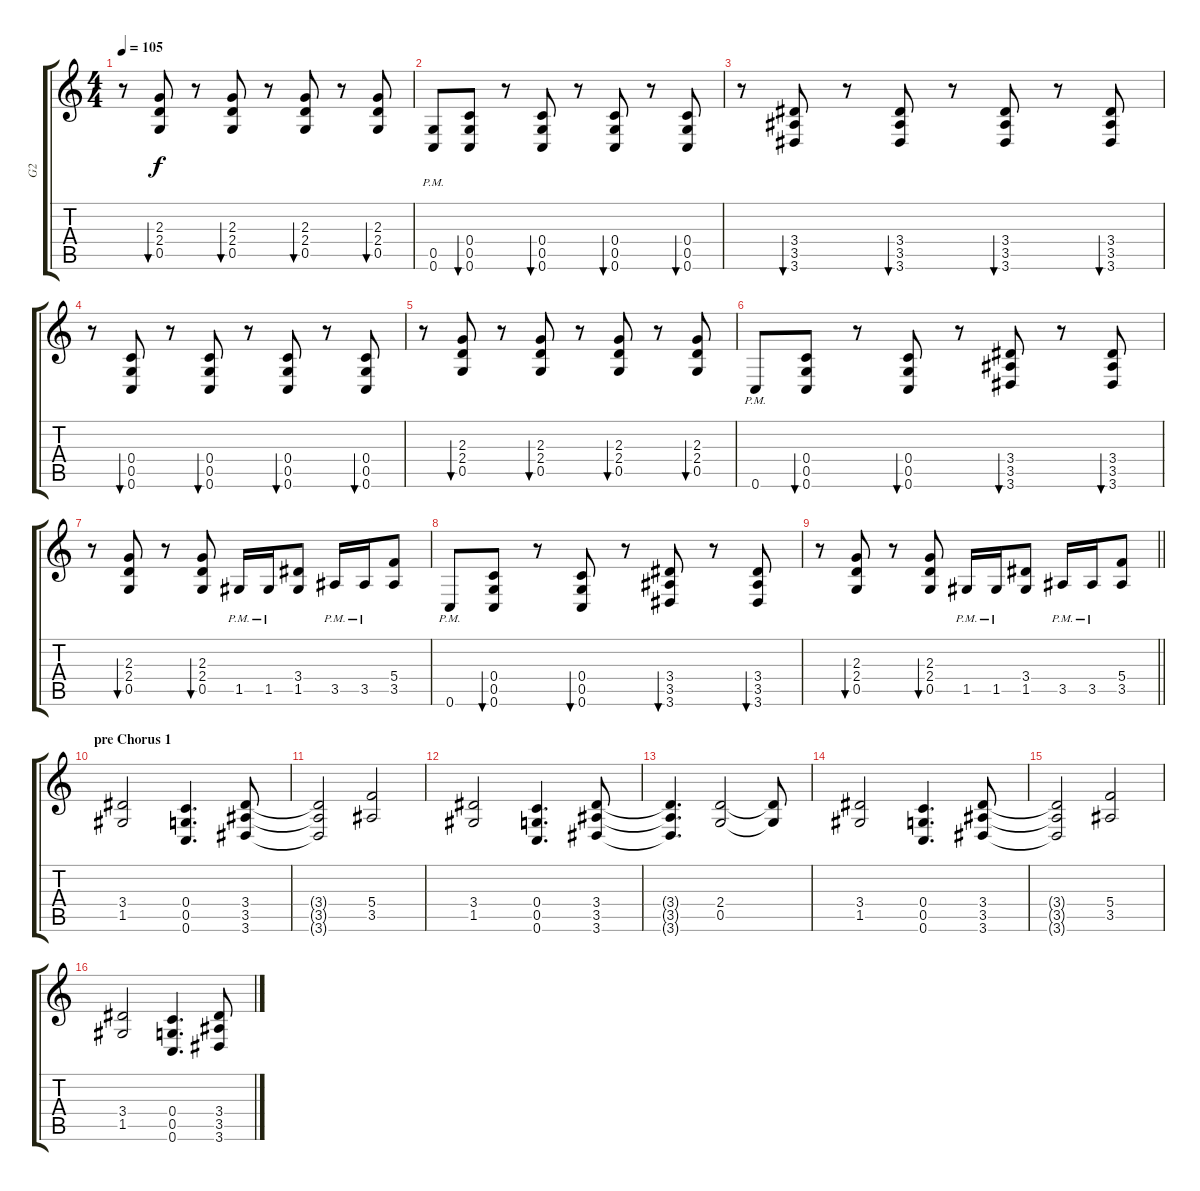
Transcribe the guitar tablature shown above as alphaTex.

\track ("G2" "G2") {instrument distortionguitar}
\staff {score tabs}
\tuning (D4 A3 F3 C3 G2 C2) {hide}
\ts (4 4)
\tempo 105
\clef g2
\ks c
r.8{dy f} (2.3 2.4 0.5).8{bu 120} r.8 (2.3 2.4 0.5).8{bu 120} r.8 (2.3 2.4 0.5).8{bu 120} r.8 (2.3 2.4 0.5).8{bu 120} |
(0.5{pm} 0.6{pm}).8 (0.4 0.5 0.6).8{bu 120} r.8 (0.4 0.5 0.6).8{bu 120} r.8 (0.4 0.5 0.6).8{bu 120} r.8 (0.4 0.5 0.6).8{bu 120} |
r.8 (3.4 3.5 3.6).8{bu 120} r.8 (3.4 3.5 3.6).8{bu 120} r.8 (3.4 3.5 3.6).8{bu 120} r.8 (3.4 3.5 3.6).8{bu 120} |
r.8 (0.4 0.5 0.6).8{bu 120} r.8 (0.4 0.5 0.6).8{bu 120} r.8 (0.4 0.5 0.6).8{bu 120} r.8 (0.4 0.5 0.6).8{bu 120} |
r.8 (2.3 2.4 0.5).8{bu 120} r.8 (2.3 2.4 0.5).8{bu 120} r.8 (2.3 2.4 0.5).8{bu 120} r.8 (2.3 2.4 0.5).8{bu 120} |
0.6{pm}.8 (0.4 0.5 0.6).8{bu 120} r.8 (0.4 0.5 0.6).8{bu 120} r.8 (3.4 3.5 3.6).8{bu 120} r.8 (3.4 3.5 3.6).8{bu 120} |
r.8 (2.3 2.4 0.5).8{bu 120} r.8 (2.3 2.4 0.5).8{bu 120} 1.5{pm}.16 1.5{pm}.16 (3.4 1.5).8 3.5{pm}.16 3.5{pm}.16 (5.4 3.5).8 |
0.6{pm}.8 (0.4 0.5 0.6).8{bu 120} r.8 (0.4 0.5 0.6).8{bu 120} r.8 (3.4 3.5 3.6).8{bu 120} r.8 (3.4 3.5 3.6).8{bu 120} |
\barLineRight lightlight
r.8 (2.3 2.4 0.5).8{bu 120} r.8 (2.3 2.4 0.5).8{bu 120} 1.5{pm}.16 1.5{pm}.16 (3.4 1.5).8 3.5{pm}.16 3.5{pm}.16 (5.4 3.5).8 |
\section ("" "pre Chorus 1")
(3.4 1.5).2 (0.4 0.5 0.6).4{d} (3.4 3.5 3.6).8 |
(3.4{t} 3.5{t} 3.6{t}).2 (5.4 3.5).2 |
(3.4 1.5).2 (0.4 0.5 0.6).4{d} (3.4 3.5 3.6).8 |
(3.4{t} 3.5{t} 3.6{t}).4{d} (2.4 0.5).2 (2.4{t} 0.5{t}).8 |
(3.4 1.5).2 (0.4 0.5 0.6).4{d} (3.4 3.5 3.6).8 |
(3.4{t} 3.5{t} 3.6{t}).2 (5.4 3.5).2 |
(3.4 1.5).2 (0.4 0.5 0.6).4{d} (3.4 3.5 3.6).8
